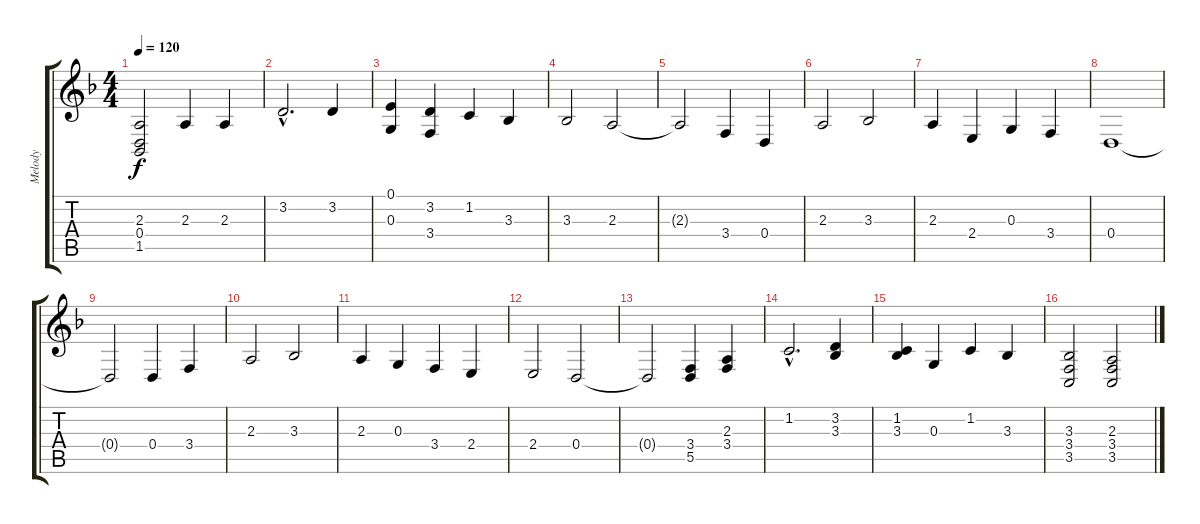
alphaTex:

\track ("Melody" "Melody") {instrument clarinet}
\staff {score tabs}
\tuning (E4 B3 G3 D3 A2 E2) {hide}
\ts (4 4)
\tempo 120
\clef g2
\ks f
(2.3{t} 0.4 1.5).2{dy f} 2.3.4 2.3.4 |
3.2{hac}.2{d} 3.2.4 |
(0.1 0.3).4 (3.2 3.4).4 1.2.4 3.3.4 |
3.3.2 2.3.2 |
2.3{t}.2 3.4.4 0.4.4 |
2.3.2 3.3.2 |
2.3.4 2.4.4 0.3.4 3.4.4 |
0.4.1 |
0.4{t}.2 0.4.4 3.4.4 |
2.3.2 3.3.2 |
2.3.4 0.3.4 3.4.4 2.4.4 |
2.4.2 0.4.2 |
0.4{t}.2 (3.4 5.5).4 (2.3 3.4).4 |
1.2{hac}.2{d} (3.2 3.3).4 |
(1.2 3.3).4 0.3.4 1.2.4 3.3.4 |
(3.3 3.4 3.5).2 (2.3 3.4 3.5).2
